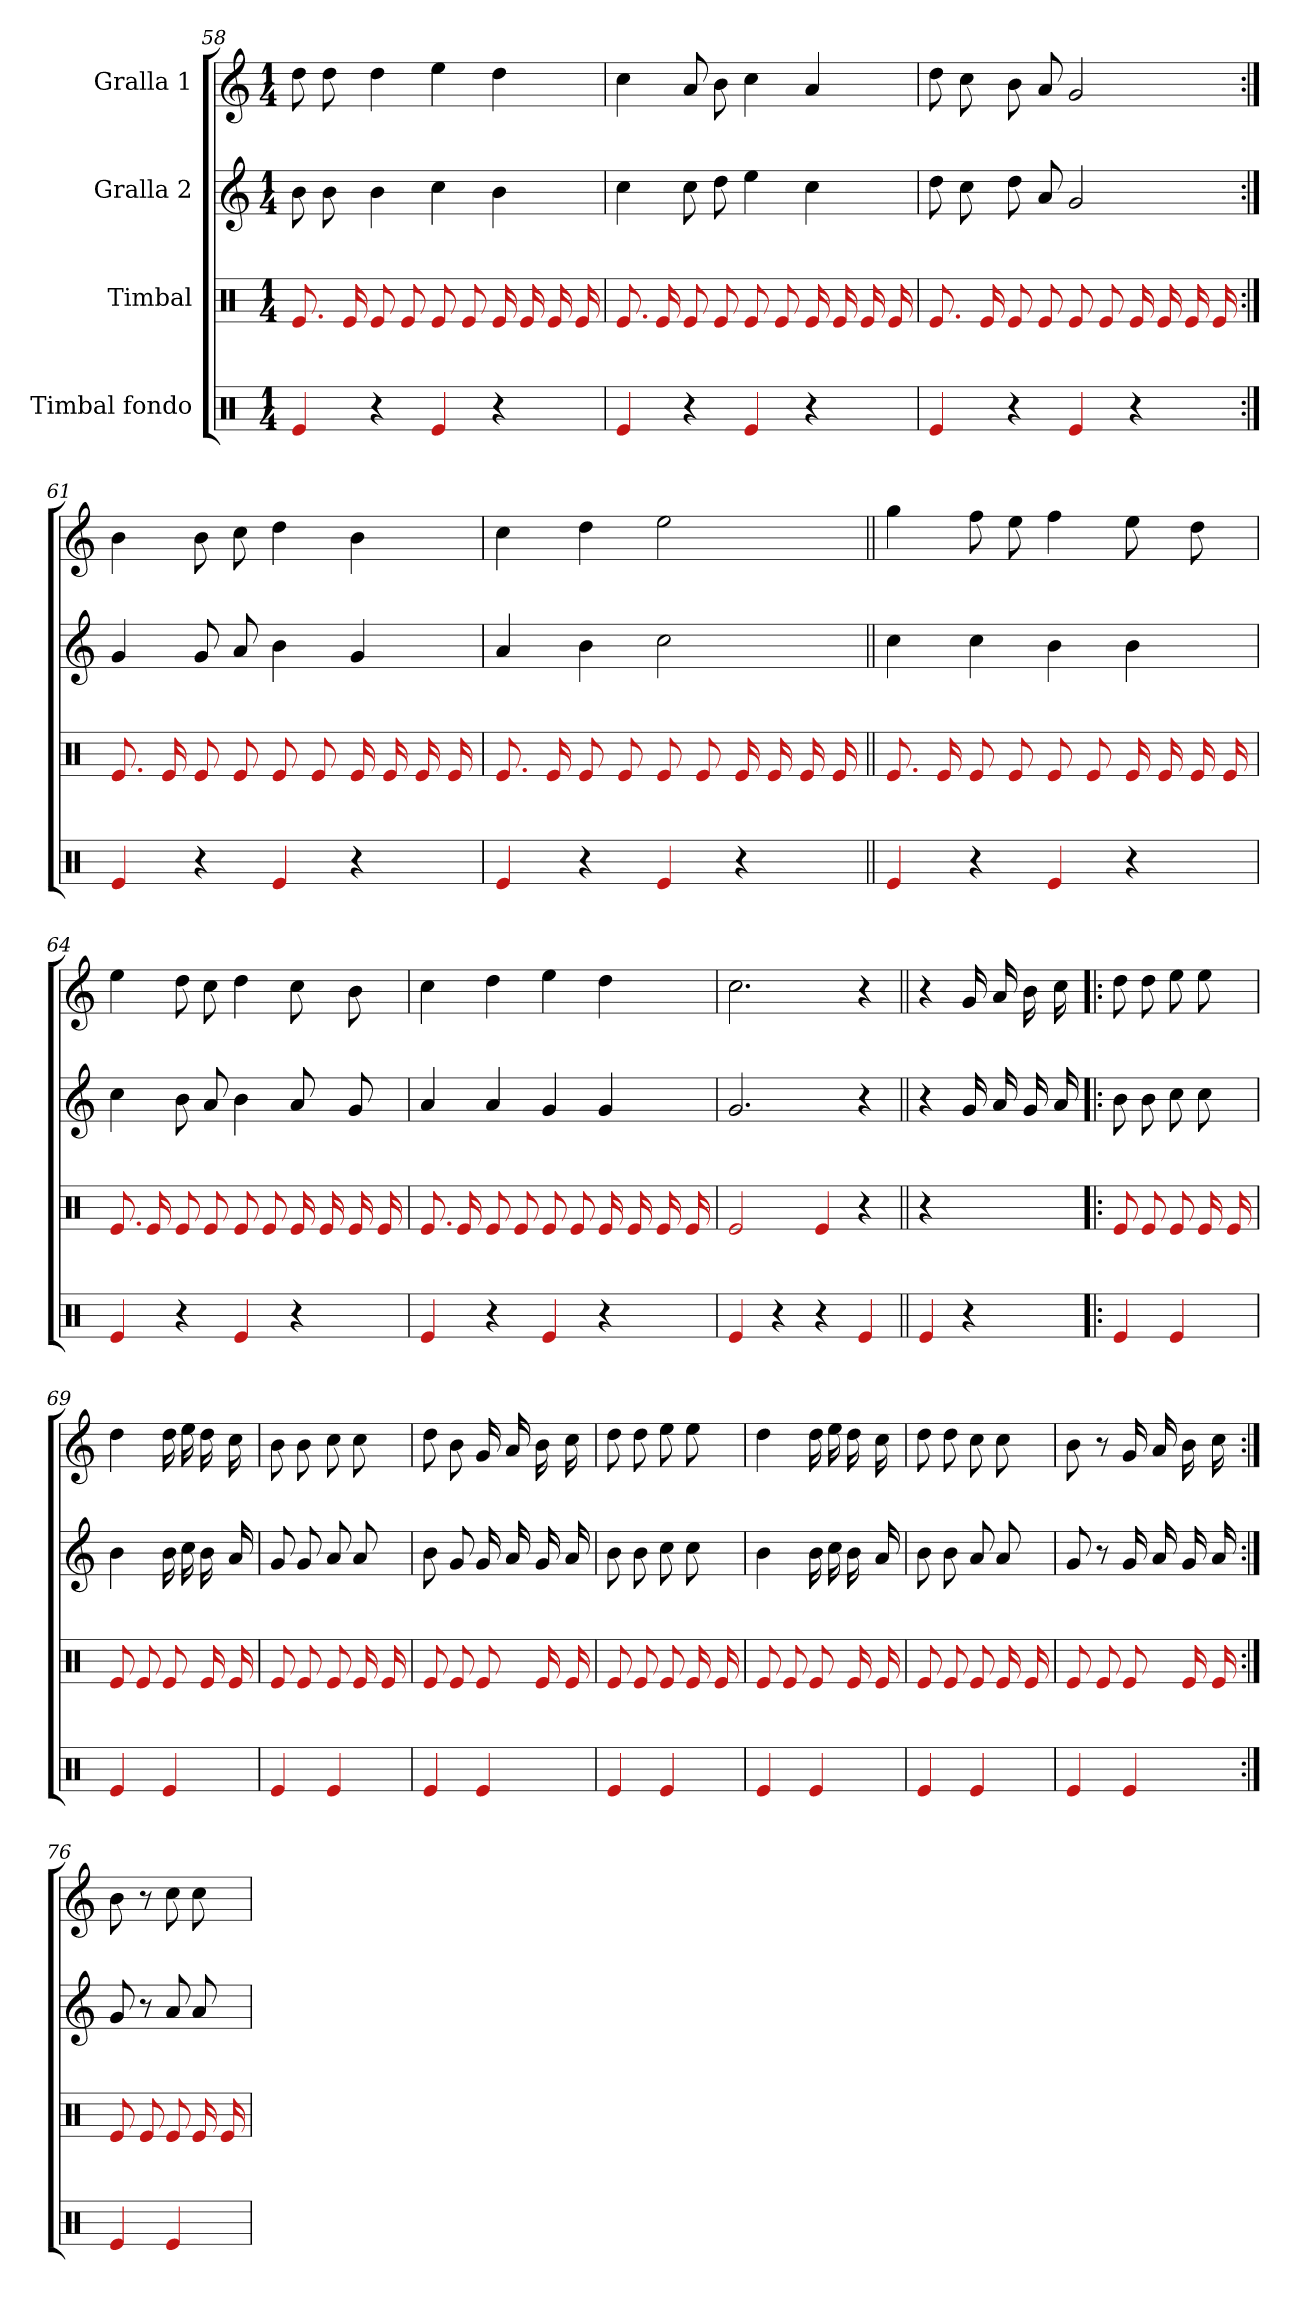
**kern	**kern	**kern	**kern
*part4	*part3	*part2	*part1
*staff4	*staff3	*staff2	*staff1
*I"Timbal fondo	*I"Timbal	*I"Gralla 2	*I"Gralla 1
*clefX	*clefX	*clefG2	*clefG2
*k[]	*k[]	*k[]	*k[]
*M1/4	*M1/4	*M1/4	*M1/4
=58	=58	=58	=58
4e	8.e	8b	8dd
.	.	8b	8dd
.	16e	.	.
4r	8e	4b	4dd
.	8e	.	.
4e	8e	4cc	4ee
.	8e	.	.
4r	16e	4b	4dd
.	16e	.	.
.	16e	.	.
.	16e	.	.
=59	=59	=59	=59
4e	8.e	4cc	4cc
.	16e	.	.
4r	8e	8cc	8a
.	8e	8dd	8b
4e	8e	4ee	4cc
.	8e	.	.
4r	16e	4cc	4a
.	16e	.	.
.	16e	.	.
.	16e	.	.
=60	=60	=60	=60
4e	8.e	8dd	8dd
.	.	8cc	8cc
.	16e	.	.
4r	8e	8dd	8b
.	8e	8a	8a
4e	8e	2g	2g
.	8e	.	.
4r	16e	.	.
.	16e	.	.
.	16e	.	.
.	16e	.	.
=61:|!	=61:|!	=61:|!	=61:|!
4e	8.e	4g	4b
.	16e	.	.
4r	8e	8g	8b
.	8e	8a	8cc
4e	8e	4b	4dd
.	8e	.	.
4r	16e	4g	4b
.	16e	.	.
.	16e	.	.
.	16e	.	.
=62	=62	=62	=62
4e	8.e	4a	4cc
.	16e	.	.
4r	8e	4b	4dd
.	8e	.	.
4e	8e	2cc	2ee
.	8e	.	.
4r	16e	.	.
.	16e	.	.
.	16e	.	.
.	16e	.	.
=63||	=63||	=63||	=63||
4e	8.e	4cc	4gg
.	16e	.	.
4r	8e	4cc	8ff
.	8e	.	8ee
4e	8e	4b	4ff
.	8e	.	.
4r	16e	4b	8ee
.	16e	.	.
.	16e	.	8dd
.	16e	.	.
=64	=64	=64	=64
4e	8.e	4cc	4ee
.	16e	.	.
4r	8e	8b	8dd
.	8e	8a	8cc
4e	8e	4b	4dd
.	8e	.	.
4r	16e	8a	8cc
.	16e	.	.
.	16e	8g	8b
.	16e	.	.
=65	=65	=65	=65
4e	8.e	4a	4cc
.	16e	.	.
4r	8e	4a	4dd
.	8e	.	.
4e	8e	4g	4ee
.	8e	.	.
4r	16e	4g	4dd
.	16e	.	.
.	16e	.	.
.	16e	.	.
=66	=66	=66	=66
4e	2e	2.g	2.cc
4r	.	.	.
4r	4e	.	.
4e	4r	4r	4r
=67||	=67||	=67||	=67||
4e	4r	4r	4r
4r	4ryy	16g	16g
.	.	16a	16a
.	.	16g	16b
.	.	16a	16cc
=68!|:	=68!|:	=68!|:	=68!|:
4e	8e	8b	8dd
.	8e	8b	8dd
4e	8e	8cc	8ee
.	16e	8cc	8ee
.	16e	.	.
=69	=69	=69	=69
4e	8e	4b	4dd
.	8e	.	.
4e	8e	16b	16dd
.	.	16cc	16ee
.	16e	16b	16dd
.	16e	16a	16cc
=70	=70	=70	=70
4e	8e	8g	8b
.	8e	8g	8b
4e	8e	8a	8cc
.	16e	8a	8cc
.	16e	.	.
=71	=71	=71	=71
4e	8e	8b	8dd
.	8e	8g	8b
4e	8e	16g	16g
.	.	16a	16a
.	16e	16g	16b
.	16e	16a	16cc
=72	=72	=72	=72
4e	8e	8b	8dd
.	8e	8b	8dd
4e	8e	8cc	8ee
.	16e	8cc	8ee
.	16e	.	.
=73	=73	=73	=73
4e	8e	4b	4dd
.	8e	.	.
4e	8e	16b	16dd
.	.	16cc	16ee
.	16e	16b	16dd
.	16e	16a	16cc
=74	=74	=74	=74
4e	8e	8b	8dd
.	8e	8b	8dd
4e	8e	8a	8cc
.	16e	8a	8cc
.	16e	.	.
=75	=75	=75	=75
4e	8e	8g	8b
.	8e	8r	8r
4e	8e	16g	16g
.	.	16a	16a
.	16e	16g	16b
.	16e	16a	16cc
=76:|!	=76:|!	=76:|!	=76:|!
4e	8e	8g	8b
.	8e	8r	8r
4e	8e	8a	8cc
.	16e	8a	8cc
.	16e	.	.
=	=	=	=
*-	*-	*-	*-
